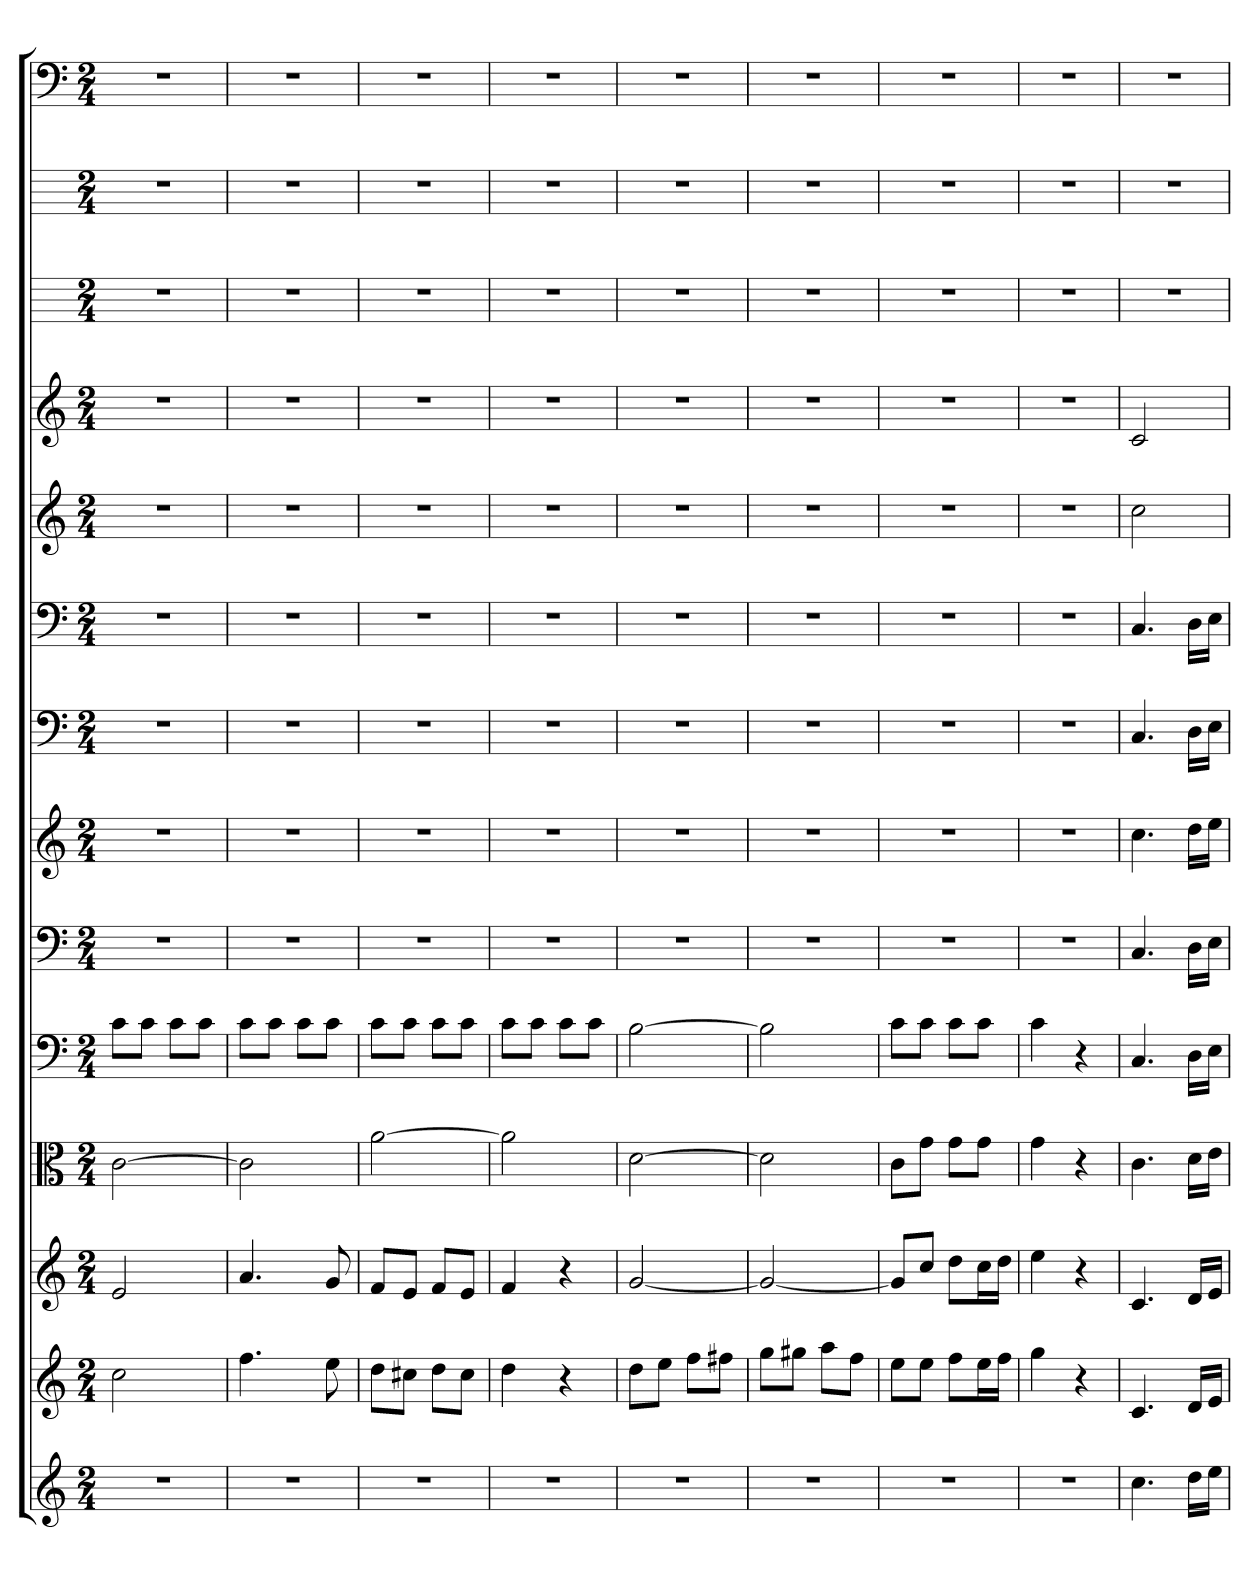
**kern	**kern	**kern	**kern	**kern	**kern	**kern	**kern	**kern	**kern	**kern	**kern	**kern	**kern
*part14	*part13	*part12	*part11	*part10	*part9	*part8	*part7	*part6	*part5	*part4	*part3	*part2	*part1
*staff14	*staff13	*staff12	*staff11	*staff10	*staff9	*staff8	*staff7	*staff6	*staff5	*staff4	*staff3	*staff2	*staff1
*	*	*	*clefC3	*clefF4	*clefF4	*	*clefF4	*clefF4	*	*	*	*	*clefF4
*k[]	*k[]	*k[]	*k[]	*k[]	*k[]	*k[]	*k[]	*k[]	*k[]	*k[]	*k[]	*k[]	*k[]
*C:	*C:	*C:	*C:	*C:	*C:	*C:	*C:	*C:	*C:	*C:	*C:	*C:	*C:
*M2/4	*M2/4	*M2/4	*M2/4	*M2/4	*M2/4	*M2/4	*M2/4	*M2/4	*M2/4	*M2/4	*M2/4	*M2/4	*M2/4
=1	=1	=1	=1	=1	=1	=1	=1	=1	=1	=1	=1	=1	=1
2r	2cc	2e	[2c	8c\L	2r	2r	2r	2r	2r	2r	2r	2r	2r
.	.	.	.	8c\J	.	.	.	.	.	.	.	.	.
.	.	.	.	8c\L	.	.	.	.	.	.	.	.	.
.	.	.	.	8c\J	.	.	.	.	.	.	.	.	.
=2	=2	=2	=2	=2	=2	=2	=2	=2	=2	=2	=2	=2	=2
2r	4.ff	4.a	2c]	8c\L	2r	2r	2r	2r	2r	2r	2r	2r	2r
.	.	.	.	8c\J	.	.	.	.	.	.	.	.	.
.	.	.	.	8c\L	.	.	.	.	.	.	.	.	.
.	8ee	8g	.	8c\J	.	.	.	.	.	.	.	.	.
=3	=3	=3	=3	=3	=3	=3	=3	=3	=3	=3	=3	=3	=3
2r	8ddL	8fL	[2a	8c\L	2r	2r	2r	2r	2r	2r	2r	2r	2r
.	8cc#XJ	8eJ	.	8c\J	.	.	.	.	.	.	.	.	.
.	8ddL	8fL	.	8c\L	.	.	.	.	.	.	.	.	.
.	8cc#J	8eJ	.	8c\J	.	.	.	.	.	.	.	.	.
=4	=4	=4	=4	=4	=4	=4	=4	=4	=4	=4	=4	=4	=4
2r	4dd	4f	2a]	8c\L	2r	2r	2r	2r	2r	2r	2r	2r	2r
.	.	.	.	8c\J	.	.	.	.	.	.	.	.	.
.	4r	4r	.	8c\L	.	.	.	.	.	.	.	.	.
.	.	.	.	8c\J	.	.	.	.	.	.	.	.	.
=5	=5	=5	=5	=5	=5	=5	=5	=5	=5	=5	=5	=5	=5
2r	8ddL	[2g	[2d	[2B	2r	2r	2r	2r	2r	2r	2r	2r	2r
.	8eeJ	.	.	.	.	.	.	.	.	.	.	.	.
.	8ffL	.	.	.	.	.	.	.	.	.	.	.	.
.	8ff#XJ	.	.	.	.	.	.	.	.	.	.	.	.
=6	=6	=6	=6	=6	=6	=6	=6	=6	=6	=6	=6	=6	=6
2r	8ggL	2g_	2d]	2B]	2r	2r	2r	2r	2r	2r	2r	2r	2r
.	8gg#XJ	.	.	.	.	.	.	.	.	.	.	.	.
.	8aaL	.	.	.	.	.	.	.	.	.	.	.	.
.	8ffJ	.	.	.	.	.	.	.	.	.	.	.	.
=7	=7	=7	=7	=7	=7	=7	=7	=7	=7	=7	=7	=7	=7
2r	8eeL	8gL]	8c\L	8c\L	2r	2r	2r	2r	2r	2r	2r	2r	2r
.	8eeJ	8ccJ	8g\J	8c\J	.	.	.	.	.	.	.	.	.
.	8ffL	8ddL	8g\L	8c\L	.	.	.	.	.	.	.	.	.
.	16eeL	16ccL	8g\J	8c\J	.	.	.	.	.	.	.	.	.
.	16ffJJ	16ddJJ	.	.	.	.	.	.	.	.	.	.	.
=8	=8	=8	=8	=8	=8	=8	=8	=8	=8	=8	=8	=8	=8
2r	4gg	4ee	4g	4c	2r	2r	2r	2r	2r	2r	2r	2r	2r
.	4r	4r	4r	4r	.	.	.	.	.	.	.	.	.
=9	=9	=9	=9	=9	=9	=9	=9	=9	=9	=9	=9	=9	=9
4.cc	4.c	4.c	4.c	4.C	4.C	4.cc	4.C	4.C	2cc	2c	2r	2r	2r
16ddLL	16dLL	16dLL	16d\LL	16D\LL	16D\LL	16ddLL	16D\LL	16D\LL	.	.	.	.	.
16eeJJ	16eJJ	16eJJ	16e\JJ	16E\JJ	16E\JJ	16eeJJ	16E\JJ	16E\JJ	.	.	.	.	.
=	=	=	=	=	=	=	=	=	=	=	=	=	=
*-	*-	*-	*-	*-	*-	*-	*-	*-	*-	*-	*-	*-	*-
